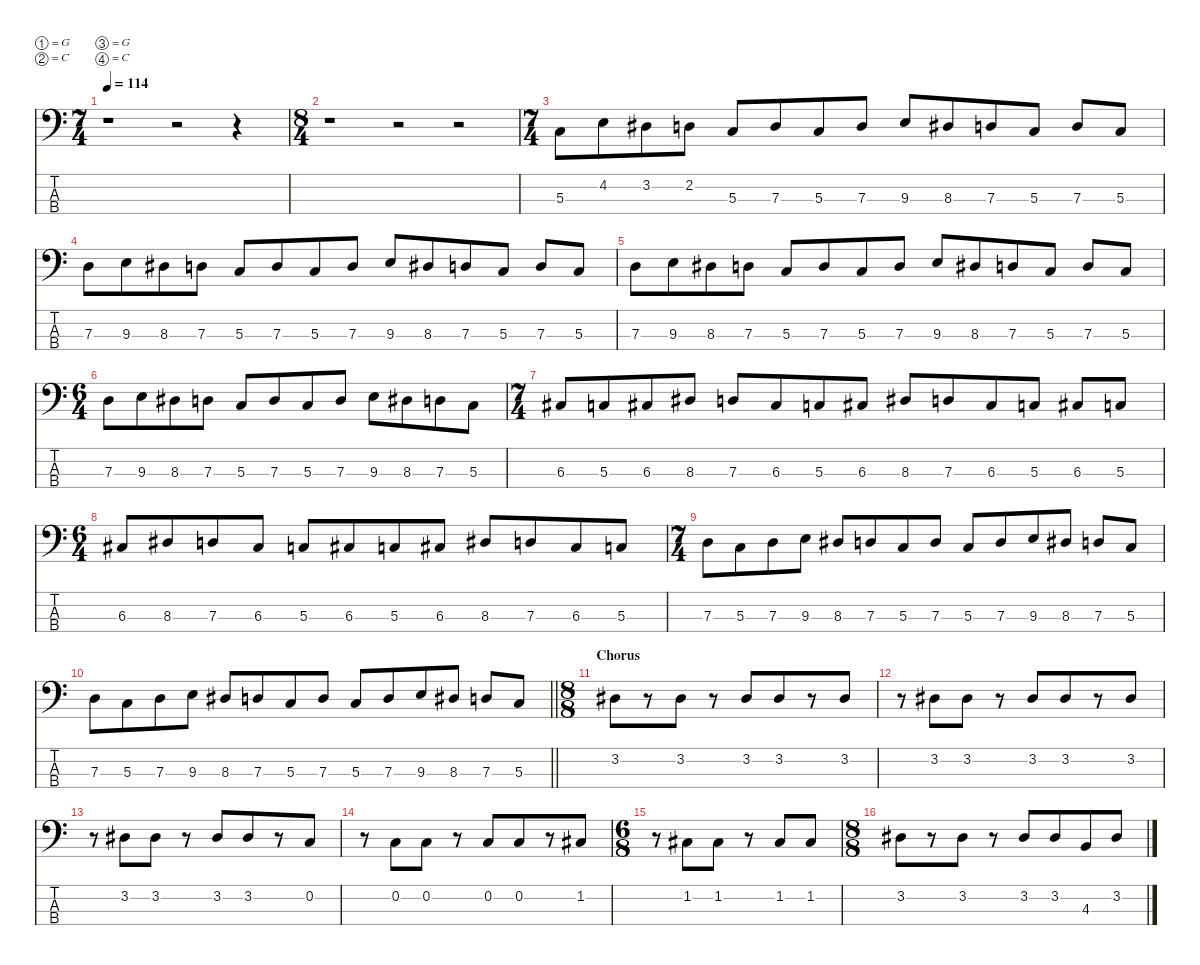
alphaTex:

\defaultSystemsLayout 4
\hideDynamics
\bracketExtendMode nobrackets
\singleTrackTrackNamePolicy hidden
\multiTrackTrackNamePolicy hidden
\firstSystemTrackNameMode fullname
\firstSystemTrackNameOrientation horizontal
\otherSystemsTrackNameOrientation horizontal
\track ("Bass" "el.bs.") {instrument electricbassfinger}
\staff {score tabs}
\tuning (G2 C2 G1 C1)
\ts (7 4)
\beaming (8 4 4 4 4)
\tempo 114
\clef f4
\ks c
r.1{dy f beam Down} r.2{beam Down} r.4{beam Down} |
\ts (8 4)
\beaming (8 4 4 4 4)
r.1{beam Down} r.2{beam Down} r.2{beam Down} |
\ts (7 4)
\beaming (8 4 4 4 4)
5.3.8{beam Down} 4.2.8{beam Down} 3.2{acc #}.8{beam Down} 2.2.8{beam Down} 5.3.8{beam Up} 7.3.8{beam Up} 5.3.8{beam Up} 7.3.8{beam Up} 9.3.8{beam Up} 8.3{acc #}.8{beam Up} 7.3.8{beam Up} 5.3.8{beam Up} 7.3.8{beam Up} 5.3.8{beam Up} |
7.3.8{beam Down} 9.3.8{beam Down} 8.3{acc #}.8{beam Down} 7.3.8{beam Down} 5.3.8{beam Up} 7.3.8{beam Up} 5.3.8{beam Up} 7.3.8{beam Up} 9.3.8{beam Up} 8.3{acc #}.8{beam Up} 7.3.8{beam Up} 5.3.8{beam Up} 7.3.8{beam Up} 5.3.8{beam Up} |
7.3.8{beam Down} 9.3.8{beam Down} 8.3{acc #}.8{beam Down} 7.3.8{beam Down} 5.3.8{beam Up} 7.3.8{beam Up} 5.3.8{beam Up} 7.3.8{beam Up} 9.3.8{beam Up} 8.3{acc #}.8{beam Up} 7.3.8{beam Up} 5.3.8{beam Up} 7.3.8{beam Up} 5.3.8{beam Up} |
\ts (6 4)
\beaming (8 4 4 4 4)
7.3.8{beam Down} 9.3.8{beam Down} 8.3{acc #}.8{beam Down} 7.3.8{beam Down} 5.3.8{beam Up} 7.3.8{beam Up} 5.3.8{beam Up} 7.3.8{beam Up} 9.3.8{beam Down} 8.3{acc #}.8{beam Down} 7.3.8{beam Down} 5.3.8{beam Down} |
\ts (7 4)
\beaming (8 4 4 4 4)
6.3{acc #}.8{beam Up} 5.3.8{beam Up} 6.3{acc #}.8{beam Up} 8.3{acc #}.8{beam Up} 7.3.8{beam Up} 6.3{acc #}.8{beam Up} 5.3.8{beam Up} 6.3{acc #}.8{beam Up} 8.3{acc #}.8{beam Up} 7.3.8{beam Up} 6.3{acc #}.8{beam Up} 5.3.8{beam Up} 6.3{acc #}.8{beam Up} 5.3.8{beam Up} |
\ts (6 4)
\beaming (8 4 4 4 4)
6.3{acc #}.8{beam Up} 8.3{acc #}.8{beam Up} 7.3.8{beam Up} 6.3{acc #}.8{beam Up} 5.3.8{beam Up} 6.3{acc #}.8{beam Up} 5.3.8{beam Up} 6.3{acc #}.8{beam Up} 8.3{acc #}.8{beam Up} 7.3.8{beam Up} 6.3{acc #}.8{beam Up} 5.3.8{beam Up} |
\ts (7 4)
\beaming (8 4 4 4 4)
7.3.8{beam Down} 5.3.8{beam Down} 7.3.8{beam Down} 9.3.8{beam Down} 8.3{acc #}.8{beam Up} 7.3.8{beam Up} 5.3.8{beam Up} 7.3.8{beam Up} 5.3.8{beam Up} 7.3.8{beam Up} 9.3.8{beam Up} 8.3{acc #}.8{beam Up} 7.3.8{beam Up} 5.3.8{beam Up} |
\barLineRight lightlight
7.3.8{beam Down} 5.3.8{beam Down} 7.3.8{beam Down} 9.3.8{beam Down} 8.3{acc #}.8{beam Up} 7.3.8{beam Up} 5.3.8{beam Up} 7.3.8{beam Up} 5.3.8{beam Up} 7.3.8{beam Up} 9.3.8{beam Up} 8.3{acc #}.8{beam Up} 7.3.8{beam Up} 5.3.8{beam Up} |
\ts (8 8)
\beaming (8 4 4 4 4)
\section ("" "Chorus")
3.2{acc #}.8{beam Down} r.8{beam Down} 3.2{acc #}.8{beam Down} r.8{beam Down} 3.2{acc #}.8{beam Up} 3.2{acc #}.8{beam Up} r.8{beam Up} 3.2{acc #}.8{beam Up} |
r.8{beam Down} 3.2{acc #}.8{beam Down} 3.2{acc #}.8{beam Down} r.8{beam Down} 3.2{acc #}.8{beam Up} 3.2{acc #}.8{beam Up} r.8{beam Up} 3.2{acc #}.8{beam Up} |
r.8{beam Down} 3.2{acc #}.8{beam Down} 3.2{acc #}.8{beam Down} r.8{beam Down} 3.2{acc #}.8{beam Up} 3.2{acc #}.8{beam Up} r.8{beam Up} 0.2.8{beam Up} |
r.8{beam Down} 0.2.8{beam Up} 0.2.8{beam Up} r.8{beam Up} 0.2.8{beam Up} 0.2.8{beam Up} r.8{beam Up} 1.2{acc #}.8{beam Up} |
\ts (6 8)
\beaming (8 4 4 4 4)
r.8{beam Down} 1.2{acc #}.8{beam Up} 1.2{acc #}.8{beam Up} r.8{beam Up} 1.2{acc #}.8{beam Up} 1.2{acc #}.8{beam Up} |
\ts (8 8)
\beaming (8 4 4 4 4)
3.2{acc #}.8{beam Down} r.8{beam Down} 3.2{acc #}.8{beam Down} r.8{beam Down} 3.2{acc #}.8{beam Up} 3.2{acc #}.8{beam Up} 4.3.8{beam Up} 3.2{acc #}.8{beam Up}
